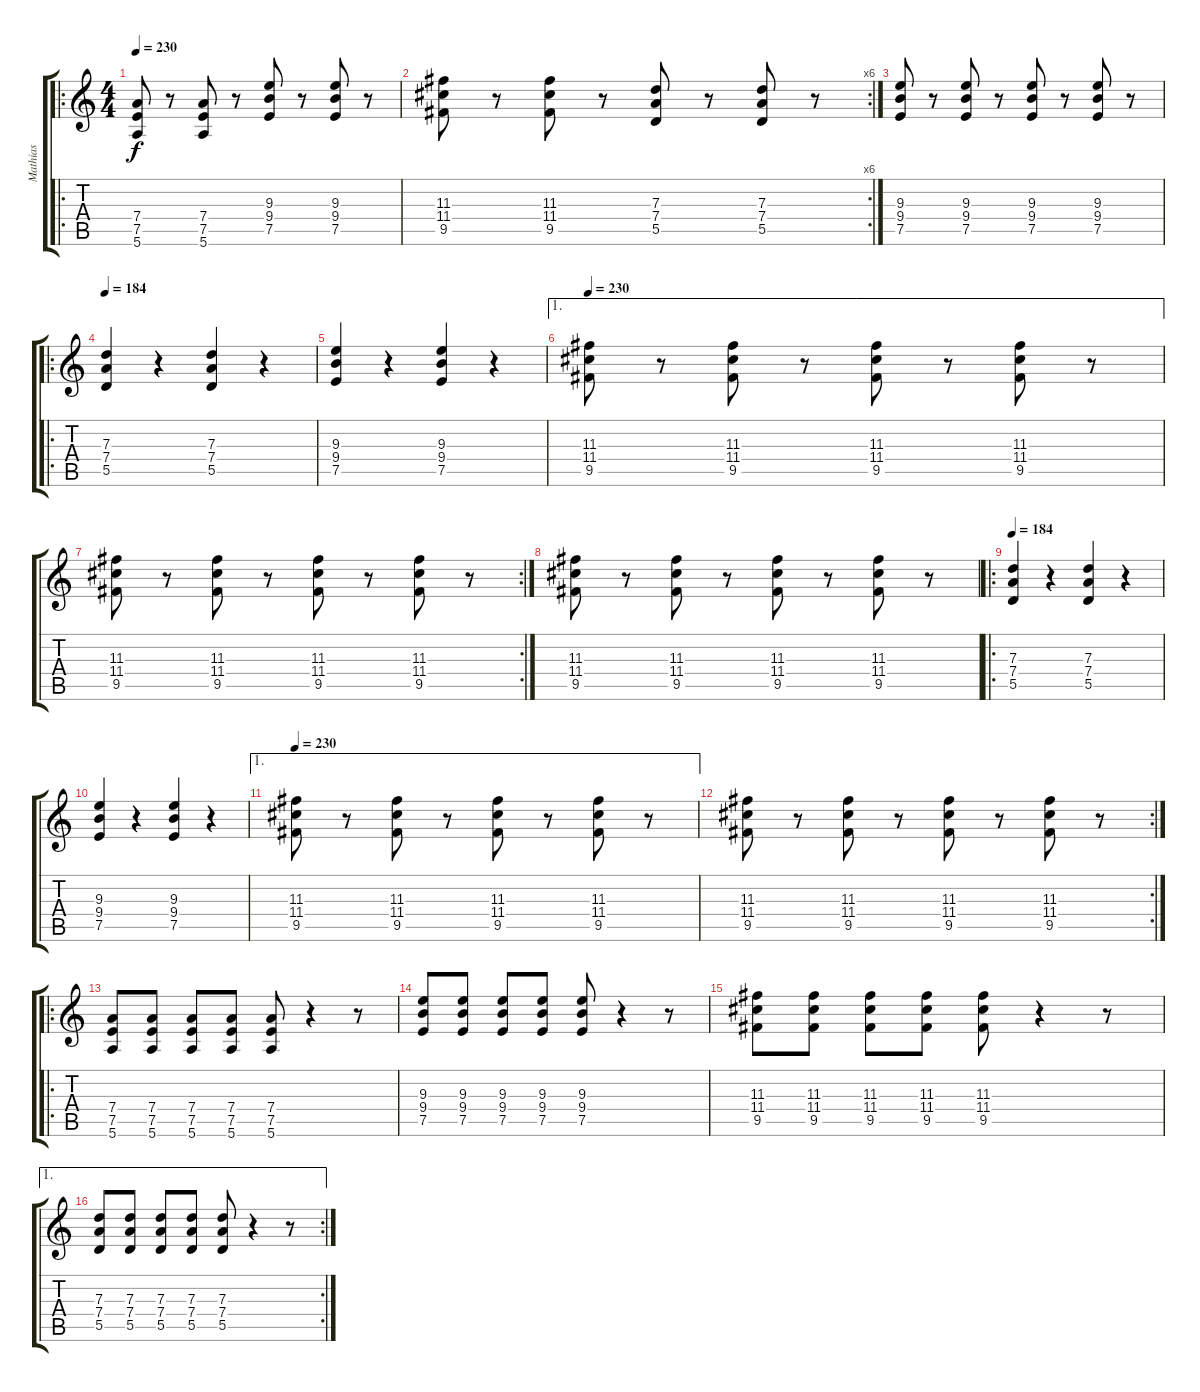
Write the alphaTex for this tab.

\track ("Mathias" "Mathias") {instrument distortionguitar}
\staff {score tabs}
\tuning (E4 B3 G3 D3 A2 E2) {hide}
\ro
\ts (4 4)
\tempo 230
\clef g2
\ks c
(7.4 7.5 5.6).8{dy f} r.8 (7.4 7.5 5.6).8 r.8 (9.3 9.4 7.5).8 r.8 (9.3 9.4 7.5).8 r.8 |
\rc 6
(11.3 11.4 9.5).8 r.8 (11.3 11.4 9.5).8 r.8 (7.3 7.4 5.5).8 r.8 (7.3 7.4 5.5).8 r.8 |
(9.3 9.4 7.5).8 r.8 (9.3 9.4 7.5).8 r.8 (9.3 9.4 7.5).8 r.8 (9.3 9.4 7.5).8 r.8 |
\ro
\tempo 184
(7.3 7.4 5.5).4 r.4 (7.3 7.4 5.5).4 r.4 |
(9.3 9.4 7.5).4 r.4 (9.3 9.4 7.5).4 r.4 |
\ae 1
\tempo 230
(11.3 11.4 9.5).8 r.8 (11.3 11.4 9.5).8 r.8 (11.3 11.4 9.5).8 r.8 (11.3 11.4 9.5).8 r.8 |
\rc 2
(11.3 11.4 9.5).8 r.8 (11.3 11.4 9.5).8 r.8 (11.3 11.4 9.5).8 r.8 (11.3 11.4 9.5).8 r.8 |
(11.3 11.4 9.5).8 r.8 (11.3 11.4 9.5).8 r.8 (11.3 11.4 9.5).8 r.8 (11.3 11.4 9.5).8 r.8 |
\ro
\tempo 184
(7.3 7.4 5.5).4 r.4 (7.3 7.4 5.5).4 r.4 |
(9.3 9.4 7.5).4 r.4 (9.3 9.4 7.5).4 r.4 |
\ae 1
\tempo 230
(11.3 11.4 9.5).8 r.8 (11.3 11.4 9.5).8 r.8 (11.3 11.4 9.5).8 r.8 (11.3 11.4 9.5).8 r.8 |
\rc 2
(11.3 11.4 9.5).8 r.8 (11.3 11.4 9.5).8 r.8 (11.3 11.4 9.5).8 r.8 (11.3 11.4 9.5).8 r.8 |
\ro
(7.4 7.5 5.6).8 (7.4 7.5 5.6).8 (7.4 7.5 5.6).8 (7.4 7.5 5.6).8 (7.4 7.5 5.6).8 r.4 r.8 |
(9.3 9.4 7.5).8 (9.3 9.4 7.5).8 (9.3 9.4 7.5).8 (9.3 9.4 7.5).8 (9.3 9.4 7.5).8 r.4 r.8 |
(11.3 11.4 9.5).8 (11.3 11.4 9.5).8 (11.3 11.4 9.5).8 (11.3 11.4 9.5).8 (11.3 11.4 9.5).8 r.4 r.8 |
\ae 1
\rc 2
(7.3 7.4 5.5).8 (7.3 7.4 5.5).8 (7.3 7.4 5.5).8 (7.3 7.4 5.5).8 (7.3 7.4 5.5).8 r.4 r.8
